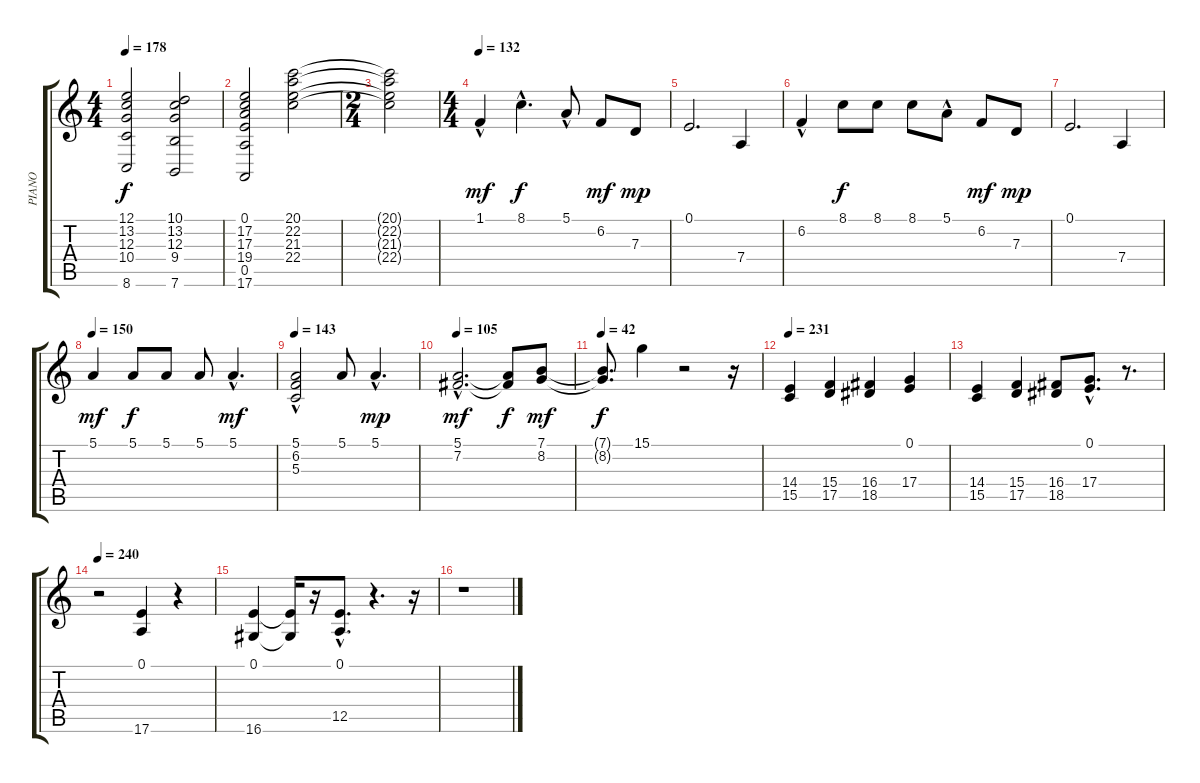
\track ("PIANO" "PIANO") {instrument acousticgrandpiano}
\staff {score tabs}
\tuning (E4 B3 G3 D3 A2 E2) {hide}
\ts (4 4)
\tempo 178
\clef g2
\ks c
(12.1 13.2 12.3 10.4 8.6).2{dy f} (10.1 13.2 12.3 9.4 7.6).2 |
(0.1 17.2 17.3 19.4 0.5 17.6).2 (20.1 22.2 21.3 22.4).2 |
\ts (2 4)
(20.1{t} 22.2{t} 21.3{t} 22.4{t}).2 |
\ts (4 4)
\tempo 132
1.1{hac}.4{dy mf} 8.1{hac}.4{d dy f} 5.1{hac}.8 6.2.8{dy mf} 7.3.8{dy mp} |
0.1.2{d} 7.4.4 |
6.2{hac}.4 8.1.8{dy f} 8.1.8 8.1.8 5.1{hac}.8 6.2.8{dy mf} 7.3.8{dy mp} |
0.1.2{d} 7.4.4 |
\tempo 150
5.1.4{dy mf} 5.1.8{dy f} 5.1.8 5.1.8 5.1{hac}.4{d dy mf} |
\tempo 143
(5.1 6.2 5.3{hac}).2 5.1.8 5.1{hac}.4{d dy mp} |
\tempo 105
(5.1{hac} 7.2{hac}).2{d dy mf} (5.1{t} 7.2{t}).8{dy f} (7.1 8.2).8{dy mf} |
\tempo 42
(7.1{t} 8.2{t}).8{d dy f} 15.1.4 r.2 r.16 |
\tempo 231
(14.4 15.5).4 (15.4 17.5).4 (16.4 18.5).4 (0.1 17.4).4 |
(14.4 15.5).4 (15.4 17.5).4 (16.4 18.5).8 (0.1{hac} 17.4{hac}).8{d} r.8{d} |
\tempo 240
r.2 (0.1 17.6).4 r.4 |
(0.1 16.6).4 (0.1{t} 16.6{t}).16 r.16 (0.1{hac} 12.5{hac}).8{d} r.4{d} r.16 |
r.1
